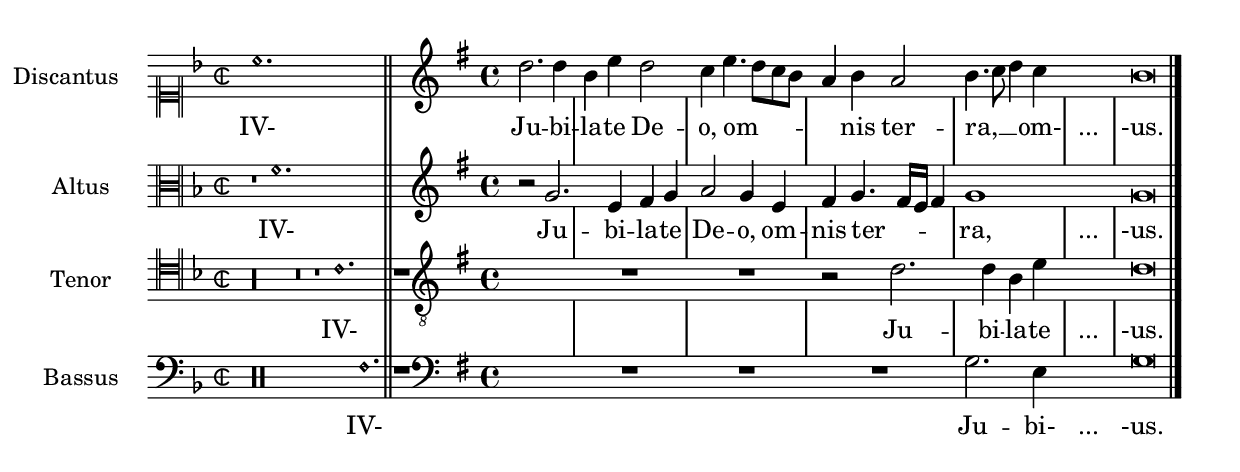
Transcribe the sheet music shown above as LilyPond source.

%% Do not edit this file; it is auto-generated from LSR http://lsr.dsi.unimi.it
%% This file is in the public domain.
%% Tags: ancient-notation, template
\version "2.11.35"

\header { texidoc = "
When transcribing mensural music, an incipit at the beginning of the
piece is useful to indicate the original key and tempo. While today
musicians are used to bar lines in order to faster recognize rhythmic
patterns, bar lines were not yet invented during the period of mensural
music; in fact, the meter often changed after every few notes. As a
compromise, bar lines are often printed between the staves rather than
on the staves. 
" }
% begin verbatim
global = {
  \set Score.skipBars = ##t

  % incipit
  \once \override Score.SystemStartBracket #'transparent = ##t
  \override Score.SpacingSpanner #'spacing-increment = #1.0 % tight spacing
  \key f \major
  \time 2/2
  \once \override Staff.TimeSignature #'style = #'neomensural
  \override Voice.NoteHead #'style = #'neomensural
  \override Voice.Rest #'style = #'neomensural
  \set Staff.printKeyCancellation = ##f
  \cadenzaOn % turn off bar lines
  \skip 1*10
  \once \override Staff.BarLine #'transparent = ##f
  \bar "||"
  \skip 1*1 % need this extra \skip such that clef change comes
            % after bar line
  \bar ""

  % main
  \revert Score.SpacingSpanner #'spacing-increment % CHECK: no effect?
  \cadenzaOff % turn bar lines on again
  \once \override Staff.Clef #'full-size-change = ##t
  \set Staff.forceClef = ##t
  \key g \major
  \time 4/4
  \override Voice.NoteHead #'style = #'default
  \override Voice.Rest #'style = #'default

  % FIXME: setting printKeyCancellation back to #t must not
  % occur in the first bar after the incipit.  Dto. for forceClef.
  % Therefore, we need an extra \skip.
  \skip 1*1
  \set Staff.printKeyCancellation = ##t
  \set Staff.forceClef = ##f

  \skip 1*7 % the actual music

  % let finis bar go through all staves
  \override Staff.BarLine #'transparent = ##f

  % finis bar
  \bar "|."
}

discantusNotes = {
  \transpose c' c'' {
    \set Staff.instrumentName = "Discantus  "

    % incipit
    \clef "neomensural-c1"
    c'1. s2   % two bars
    \skip 1*8 % eight bars
    \skip 1*1 % one bar

    % main
    \clef "treble"
    d'2. d'4 |
    b e' d'2 |
    c'4 e'4.( d'8 c' b |
    a4) b a2 |
    b4.( c'8 d'4) c'4 |
    \once \override NoteHead #'transparent = ##t c'1 |
    b\breve |
  }
}

discantusLyrics = \lyricmode {
  % incipit
  IV-

  % main
  Ju -- bi -- |
  la -- te De -- |
  o, om --
  nis ter -- |
  ra, __ om- |
  "..." |
  -us. |
}

altusNotes = {
  \transpose c' c'' {
    \set Staff.instrumentName = "Altus  "

    % incipit
    \clef "neomensural-c3"
    r1        % one bar
    f1. s2    % two bars
    \skip 1*7 % seven bars
    \skip 1*1 % one bar

    % main
    \clef "treble"
    r2 g2. e4 fis g | % two bars
    a2 g4 e |
    fis g4.( fis16 e fis4) |
    g1 |
    \once \override NoteHead #'transparent = ##t g1 |
    g\breve |
  }
}

altusLyrics = \lyricmode {
  % incipit
  IV-

  % main
  Ju -- bi -- la -- te | % two bars
  De -- o, om -- |
  nis ter -- ra, |
  "..." |
  -us. |
}

tenorNotes = {
  \transpose c' c' {
    \set Staff.instrumentName = "Tenor  "

    % incipit
    \clef "neomensural-c4"
    r\longa   % four bars
    r\breve   % two bars
    r1        % one bar
    c'1. s2   % two bars
    \skip 1*1 % one bar
    \skip 1*1 % one bar

    % main
    \clef "treble_8"
    R1 |
    R1 |
    R1 |
    r2 d'2. d'4 b e' | % two bars
    \once \override NoteHead #'transparent = ##t e'1 |
    d'\breve |
  }
}

tenorLyrics = \lyricmode {
  % incipit
  IV-

  % main
  Ju -- bi -- la -- te | % two bars
  "..." |
  -us. |
}

bassusNotes = {
  \transpose c' c' {
    \set Staff.instrumentName = "Bassus  "

    % incipit
    \clef "bass"
    r\maxima  % eight bars
    f1. s2    % two bars
    \skip 1*1 % one bar

    % main
    \clef "bass"
    R1 |
    R1 |
    R1 |
    R1 |
    g2. e4 |
    \once \override NoteHead #'transparent = ##t e1 |
    g\breve |
  }
}

bassusLyrics = \lyricmode {
  % incipit
  IV-

  % main
  Ju -- bi- |
  "..." |
  -us. |
}

\score {
  \new StaffGroup = choirStaff <<
    \new Voice =
      "discantusNotes" << \global \discantusNotes >>
    \new Lyrics =
      "discantusLyrics" \lyricsto discantusNotes { \discantusLyrics }
    \new Voice =
      "altusNotes" << \global \altusNotes >>
    \new Lyrics =
      "altusLyrics" \lyricsto altusNotes { \altusLyrics }
    \new Voice =
      "tenorNotes" << \global \tenorNotes >>
    \new Lyrics =
      "tenorLyrics" \lyricsto tenorNotes { \tenorLyrics }
    \new Voice =
      "bassusNotes" << \global \bassusNotes >>
    \new Lyrics =
      "bassusLyrics" \lyricsto bassusNotes { \bassusLyrics }
  >>
  \layout {
    \context {
      \Score

      % no bars in staves
      \override BarLine #'transparent = ##t

      % incipit should not start with a start delimiter
      \remove "System_start_delimiter_engraver"
    }
    \context {
      \Voice

      % no slurs
      \override Slur #'transparent = ##t

      % Comment in the below "\remove" command to allow line
      % breaking also at those barlines where a note overlaps
      % into the next bar.  The command is commented out in this
      % short example score, but especially for large scores, you
      % will typically yield better line breaking and thus improve
      % overall spacing if you comment in the following command.
      %\remove "Forbid_line_break_engraver"
    }
  }
}



